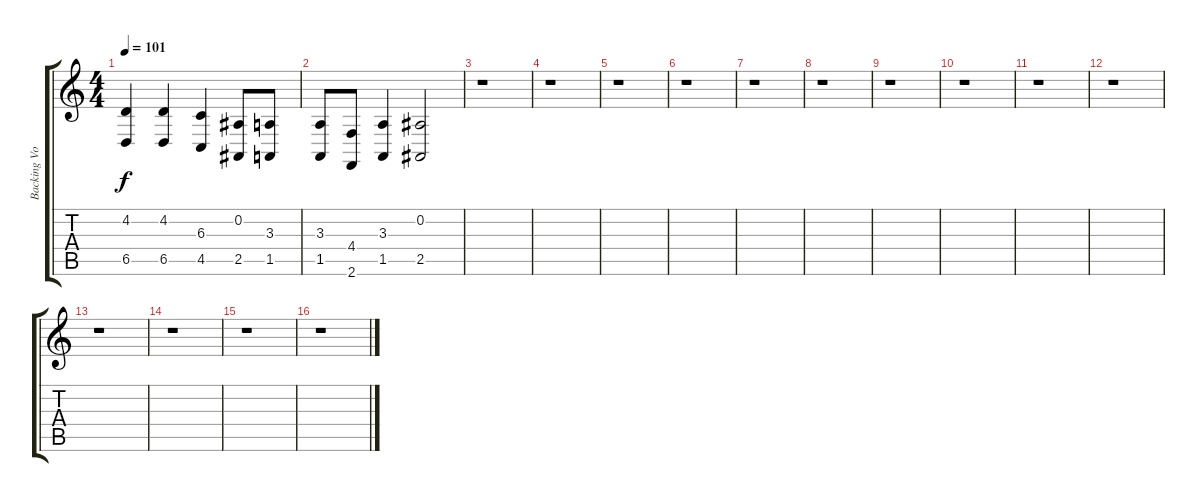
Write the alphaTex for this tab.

\track ("Backing Vocals" "Backing Vo") {instrument lead6voice}
\staff {score tabs}
\tuning (Eb4 Bb3 Gb3 Db3 Ab2 Eb2) {hide}
\ts (4 4)
\tempo 101
\clef g2
\ks c
(4.2 6.5).4{dy f} (4.2 6.5).4 (6.3 4.5).4 (0.2 2.5).8 (3.3 1.5).8 |
(3.3 1.5).8 (4.4 2.6).8 (3.3 1.5).4 (0.2 2.5).2 |
r.1 |
r.1 |
r.1 |
r.1 |
r.1 |
r.1 |
r.1 |
r.1 |
r.1 |
r.1 |
r.1 |
r.1 |
r.1 |
r.1
